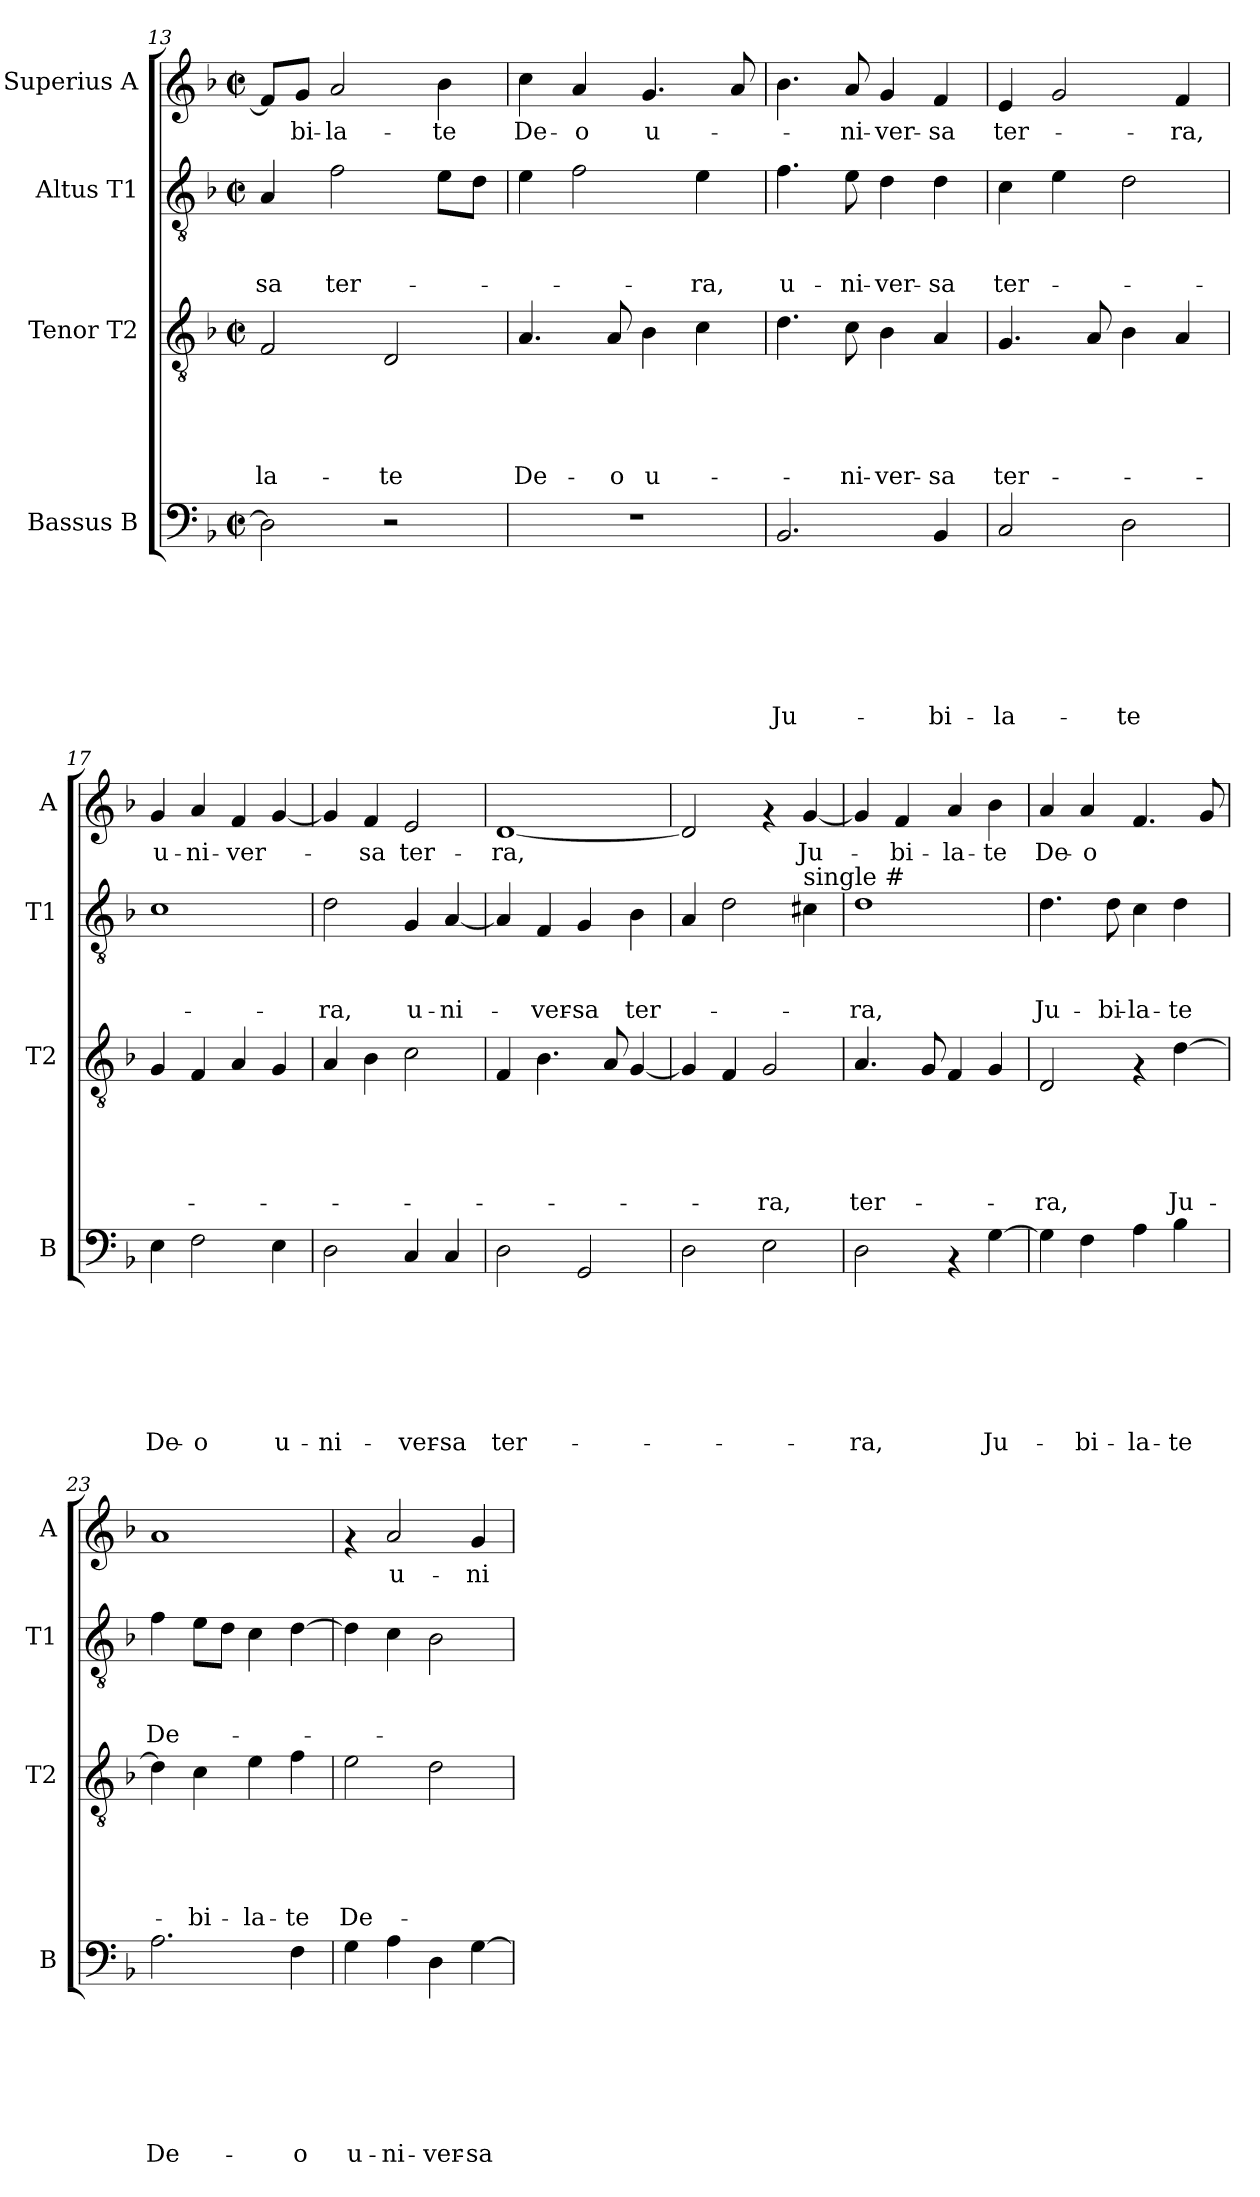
**kern	**text	**text	**text	**text	**text	**text	**text	**kern	**text	**text	**text	**text	**text	**kern	**text	**text	**text	**kern	**text
*part4	*part4	*part4	*part4	*part4	*part4	*part4	*part4	*part3	*part3	*part3	*part3	*part3	*part3	*part2	*part2	*part2	*part2	*part1	*part1
*staff4	*staff4	*staff4	*staff4	*staff4	*staff4	*staff4	*staff4	*staff3	*staff3	*staff3	*staff3	*staff3	*staff3	*staff2	*staff2	*staff2	*staff2	*staff1	*staff1
*I"Bassus B	*	*	*	*	*	*	*	*I"Tenor T2	*	*	*	*	*	*I"Altus T1	*	*	*	*I"Superius A	*
*I'B	*	*	*	*	*	*	*	*I'T2	*	*	*	*	*	*I'T1	*	*	*	*I'A	*
!!LO:PB:g=z
*clefF4	*	*	*	*	*	*	*	*clefGv2	*	*	*	*	*	*clefGv2	*	*	*	*clefG2	*
*k[b-]	*	*	*	*	*	*	*	*k[b-]	*	*	*	*	*	*k[b-]	*	*	*	*k[b-]	*
*F:	*	*	*	*	*	*	*	*F:	*	*	*	*	*	*F:	*	*	*	*F:	*
*M2/2	*	*	*	*	*	*	*	*M2/2	*	*	*	*	*	*M2/2	*	*	*	*M2/2	*
*met(c|)	*	*	*	*	*	*	*	*met(c|)	*	*	*	*	*	*met(c|)	*	*	*	*met(c|)	*
=13	=13	=13	=13	=13	=13	=13	=13	=13	=13	=13	=13	=13	=13	=13	=13	=13	=13	=13	=13
!	!	!	!	!	!	!	!	!	!	!	!	!	!LO:LY:b	!	!	!	!LO:LY:b	!	!
2D\]	.	.	.	.	.	.	.	2F/	.	.	.	.	-la-	4A/	.	.	-sa	8f/L]	.
!	!	!	!	!	!	!	!	!	!	!	!	!	!	!	!	!	!	!	!LO:LY:b
.	.	.	.	.	.	.	.	.	.	.	.	.	.	.	.	.	.	8g/J	-bi-
!	!	!	!	!	!	!	!	!	!	!	!	!	!	!	!	!	!LO:LY:b	!	!LO:LY:b
.	.	.	.	.	.	.	.	.	.	.	.	.	.	2f\	.	.	ter-	2a/	-la-
!	!	!	!	!	!	!	!	!	!	!	!	!	!LO:LY:b	!	!	!	!	!	!
2r	.	.	.	.	.	.	.	2D/	.	.	.	.	-te	.	.	.	.	.	.
!	!	!	!	!	!	!	!	!	!	!	!	!	!	!	!	!	!	!	!LO:LY:b
.	.	.	.	.	.	.	.	.	.	.	.	.	.	8e\L	.	.	.	4b-\	-te
.	.	.	.	.	.	.	.	.	.	.	.	.	.	8d\J	.	.	.	.	.
=14	=14	=14	=14	=14	=14	=14	=14	=14	=14	=14	=14	=14	=14	=14	=14	=14	=14	=14	=14
!	!	!	!	!	!	!	!	!	!	!	!	!	!LO:LY:b	!	!	!	!	!	!LO:LY:b
1r	.	.	.	.	.	.	.	4.A/	.	.	.	.	De-	4e\	.	.	.	4cc\	De-
!	!	!	!	!	!	!	!	!	!	!	!	!	!	!	!	!	!	!	!LO:LY:b
.	.	.	.	.	.	.	.	.	.	.	.	.	.	2f\	.	.	.	4a/	-o
!	!	!	!	!	!	!	!	!	!	!	!	!	!LO:LY:b	!	!	!	!	!	!
.	.	.	.	.	.	.	.	8A/	.	.	.	.	-o	.	.	.	.	.	.
!	!	!	!	!	!	!	!	!	!	!	!	!	!LO:LY:b	!	!	!	!	!	!LO:LY:b
.	.	.	.	.	.	.	.	4B-\	.	.	.	.	u-	.	.	.	.	4.g/	u-
!	!	!	!	!	!	!	!	!	!	!	!	!	!	!	!	!	!LO:LY:b	!	!
.	.	.	.	.	.	.	.	4c\	.	.	.	.	.	4e\	.	.	-ra,	.	.
.	.	.	.	.	.	.	.	.	.	.	.	.	.	.	.	.	.	8a/	.
=15	=15	=15	=15	=15	=15	=15	=15	=15	=15	=15	=15	=15	=15	=15	=15	=15	=15	=15	=15
!	!	!	!	!	!	!	!LO:LY:b	!	!	!	!	!	!	!	!	!	!LO:LY:b	!	!
2.BB-/	.	.	.	.	.	.	Ju-	4.d\	.	.	.	.	.	4.f\	.	.	u-	4.b-\	.
!	!	!	!	!	!	!	!	!	!	!	!	!	!LO:LY:b	!	!	!	!LO:LY:b	!	!LO:LY:b
.	.	.	.	.	.	.	.	8c\	.	.	.	.	-ni-	8e\	.	.	-ni-	8a/	-ni-
!	!	!	!	!	!	!	!	!	!	!	!	!	!LO:LY:b	!	!	!	!LO:LY:b	!	!LO:LY:b
.	.	.	.	.	.	.	.	4B-\	.	.	.	.	-ver-	4d\	.	.	-ver-	4g/	-ver-
!	!	!	!	!	!	!	!LO:LY:b	!	!	!	!	!	!LO:LY:b	!	!	!	!LO:LY:b	!	!LO:LY:b
4BB-/	.	.	.	.	.	.	-bi-	4A/	.	.	.	.	-sa	4d\	.	.	-sa	4f/	-sa
=16	=16	=16	=16	=16	=16	=16	=16	=16	=16	=16	=16	=16	=16	=16	=16	=16	=16	=16	=16
!	!	!	!	!	!	!	!LO:LY:b	!	!	!	!	!	!LO:LY:b	!	!	!	!LO:LY:b	!	!LO:LY:b
2C/	.	.	.	.	.	.	-la-	4.G/	.	.	.	.	ter-	4c\	.	.	ter-	4e/	ter-
.	.	.	.	.	.	.	.	.	.	.	.	.	.	4e\	.	.	.	2g/	.
.	.	.	.	.	.	.	.	8A/	.	.	.	.	.	.	.	.	.	.	.
!	!	!	!	!	!	!	!LO:LY:b	!	!	!	!	!	!	!	!	!	!	!	!
2D\	.	.	.	.	.	.	-te	4B-\	.	.	.	.	.	2d\	.	.	.	.	.
!	!	!	!	!	!	!	!	!	!	!	!	!	!	!	!	!	!	!	!LO:LY:b
.	.	.	.	.	.	.	.	4A/	.	.	.	.	.	.	.	.	.	4f/	-ra,
=17	=17	=17	=17	=17	=17	=17	=17	=17	=17	=17	=17	=17	=17	=17	=17	=17	=17	=17	=17
!	!	!	!	!	!	!	!LO:LY:b	!	!	!	!	!	!	!	!	!	!	!	!LO:LY:b
4E\	.	.	.	.	.	.	De-	4G/	.	.	.	.	.	1c	.	.	.	4g/	u-
!	!	!	!	!	!	!	!LO:LY:b	!	!	!	!	!	!	!	!	!	!	!	!LO:LY:b
2F\	.	.	.	.	.	.	-o	4F/	.	.	.	.	.	.	.	.	.	4a/	-ni-
!	!	!	!	!	!	!	!	!	!	!	!	!	!	!	!	!	!	!	!LO:LY:b
.	.	.	.	.	.	.	.	4A/	.	.	.	.	.	.	.	.	.	4f/	-ver-
!	!	!	!	!	!	!	!LO:LY:b	!	!	!	!	!	!	!	!	!	!	!	!
4E\	.	.	.	.	.	.	u-	4G/	.	.	.	.	.	.	.	.	.	[<4g/	.
=18	=18	=18	=18	=18	=18	=18	=18	=18	=18	=18	=18	=18	=18	=18	=18	=18	=18	=18	=18
!	!	!	!	!	!	!	!LO:LY:b	!	!	!	!	!	!	!	!	!	!LO:LY:b	!	!
2D\	.	.	.	.	.	.	-ni-	4A/	.	.	.	.	.	2d\	.	.	-ra,	4g/]	.
!	!	!	!	!	!	!	!	!	!	!	!	!	!	!	!	!	!	!	!LO:LY:b
.	.	.	.	.	.	.	.	4B-\	.	.	.	.	.	.	.	.	.	4f/	-sa
!	!	!	!	!	!	!	!LO:LY:b	!	!	!	!	!	!	!	!	!	!LO:LY:b	!	!LO:LY:b
4C/	.	.	.	.	.	.	-ver-	2c\	.	.	.	.	.	4G/	.	.	u-	2e/	ter-
!	!	!	!	!	!	!	!LO:LY:b	!	!	!	!	!	!	!	!	!	!LO:LY:b	!	!
4C/	.	.	.	.	.	.	-sa	.	.	.	.	.	.	[<4A/	.	.	-ni-	.	.
=19	=19	=19	=19	=19	=19	=19	=19	=19	=19	=19	=19	=19	=19	=19	=19	=19	=19	=19	=19
!	!	!	!	!	!	!	!LO:LY:b	!	!	!	!	!	!	!	!	!	!	!	!LO:LY:b
2D\	.	.	.	.	.	.	ter-	4F/	.	.	.	.	.	4A/]	.	.	.	[>1d	-ra,
!	!	!	!	!	!	!	!	!	!	!	!	!	!	!	!	!	!LO:LY:b	!	!
.	.	.	.	.	.	.	.	4.B-\	.	.	.	.	.	4F/	.	.	-ver-	.	.
!	!	!	!	!	!	!	!	!	!	!	!	!	!	!	!	!	!LO:LY:b	!	!
2GG/	.	.	.	.	.	.	.	.	.	.	.	.	.	4G/	.	.	-sa	.	.
.	.	.	.	.	.	.	.	8A/	.	.	.	.	.	.	.	.	.	.	.
!	!	!	!	!	!	!	!	!	!	!	!	!	!	!	!	!	!LO:LY:b	!	!
.	.	.	.	.	.	.	.	[>4G/	.	.	.	.	.	4B-\	.	.	ter-	.	.
!!LO:PB:g=z
=20	=20	=20	=20	=20	=20	=20	=20	=20	=20	=20	=20	=20	=20	=20	=20	=20	=20	=20	=20
2D\	.	.	.	.	.	.	.	4G/]	.	.	.	.	.	4A/	.	.	.	2d/]	.
.	.	.	.	.	.	.	.	4F/	.	.	.	.	.	2d\	.	.	.	.	.
!	!	!	!	!	!	!	!	!	!	!	!	!	!LO:LY:b	!	!	!	!	!	!
2E\	.	.	.	.	.	.	.	2G/	.	.	.	.	-ra,	.	.	.	.	4rf	.
!	!	!	!	!	!	!	!	!	!	!	!	!	!	!LO:TX:a:t=single #	!	!	!	!	!
!	!	!	!	!	!	!	!	!	!	!	!	!	!	!	!	!	!	!	!LO:LY:b
.	.	.	.	.	.	.	.	.	.	.	.	.	.	4c#\	.	.	.	[<4g/	Ju-
=21	=21	=21	=21	=21	=21	=21	=21	=21	=21	=21	=21	=21	=21	=21	=21	=21	=21	=21	=21
!	!	!	!	!	!	!	!LO:LY:b	!	!	!	!	!	!LO:LY:b	!	!	!	!LO:LY:b	!	!
2D\	.	.	.	.	.	.	-ra,	4.A/	.	.	.	.	ter-	1d	.	.	-ra,	4g/]	.
!	!	!	!	!	!	!	!	!	!	!	!	!	!	!	!	!	!	!	!LO:LY:b
.	.	.	.	.	.	.	.	.	.	.	.	.	.	.	.	.	.	4f/	-bi-
.	.	.	.	.	.	.	.	8G/	.	.	.	.	.	.	.	.	.	.	.
!	!	!	!	!	!	!	!	!	!	!	!	!	!	!	!	!	!	!	!LO:LY:b
4rAA	.	.	.	.	.	.	.	4F/	.	.	.	.	.	.	.	.	.	4a/	-la-
!	!	!	!	!	!	!	!LO:LY:b	!	!	!	!	!	!	!	!	!	!	!	!LO:LY:b
[>4G\	.	.	.	.	.	.	Ju-	4G/	.	.	.	.	.	.	.	.	.	4b-\	-te
=22	=22	=22	=22	=22	=22	=22	=22	=22	=22	=22	=22	=22	=22	=22	=22	=22	=22	=22	=22
!	!	!	!	!	!	!	!	!	!	!	!	!	!LO:LY:b	!	!	!	!LO:LY:b	!	!LO:LY:b
4G\]	.	.	.	.	.	.	.	2D/	.	.	.	.	-ra,	4.d\	.	.	Ju-	4a/	De-
!	!	!	!	!	!	!	!LO:LY:b	!	!	!	!	!	!	!	!	!	!	!	!LO:LY:b
4F\	.	.	.	.	.	.	-bi-	.	.	.	.	.	.	.	.	.	.	4a/	-o
!	!	!	!	!	!	!	!	!	!	!	!	!	!	!	!	!	!LO:LY:b	!	!
.	.	.	.	.	.	.	.	.	.	.	.	.	.	8d\	.	.	-bi-	.	.
!	!	!	!	!	!	!	!LO:LY:b	!	!	!	!	!	!	!	!	!	!LO:LY:b	!	!
4A\	.	.	.	.	.	.	-la-	4rF	.	.	.	.	.	4c\	.	.	-la-	4.f/	.
!	!	!	!	!	!	!	!LO:LY:b	!	!	!	!	!	!LO:LY:b	!	!	!	!LO:LY:b	!	!
4B-\	.	.	.	.	.	.	-te	[>4d\	.	.	.	.	Ju-	4d\	.	.	-te	.	.
.	.	.	.	.	.	.	.	.	.	.	.	.	.	.	.	.	.	8g/	.
=23	=23	=23	=23	=23	=23	=23	=23	=23	=23	=23	=23	=23	=23	=23	=23	=23	=23	=23	=23
!	!	!	!	!	!	!	!LO:LY:b	!	!	!	!	!	!	!	!	!	!LO:LY:b	!	!
2.A\	.	.	.	.	.	.	De-	4d\]	.	.	.	.	.	4f\	.	.	De-	1a	.
!	!	!	!	!	!	!	!	!	!	!	!	!	!LO:LY:b	!	!	!	!	!	!
.	.	.	.	.	.	.	.	4c\	.	.	.	.	-bi-	8e\L	.	.	.	.	.
.	.	.	.	.	.	.	.	.	.	.	.	.	.	8d\J	.	.	.	.	.
!	!	!	!	!	!	!	!	!	!	!	!	!	!LO:LY:b	!	!	!	!	!	!
.	.	.	.	.	.	.	.	4e\	.	.	.	.	-la-	4c\	.	.	.	.	.
!	!	!	!	!	!	!	!LO:LY:b	!	!	!	!	!	!LO:LY:b	!	!	!	!	!	!
4F\	.	.	.	.	.	.	-o	4f\	.	.	.	.	-te	[>4d\	.	.	.	.	.
=24	=24	=24	=24	=24	=24	=24	=24	=24	=24	=24	=24	=24	=24	=24	=24	=24	=24	=24	=24
!	!	!	!	!	!	!	!LO:LY:b	!	!	!	!	!	!LO:LY:b	!	!	!	!	!	!
4G\	.	.	.	.	.	.	u-	2e\	.	.	.	.	De-	4d\]	.	.	.	4rf	.
!	!	!	!	!	!	!	!LO:LY:b	!	!	!	!	!	!	!	!	!	!	!	!LO:LY:b
4A\	.	.	.	.	.	.	-ni-	.	.	.	.	.	.	4c\	.	.	.	2a/	u-
!	!	!	!	!	!	!	!LO:LY:b	!	!	!	!	!	!	!	!	!	!	!	!
4D\	.	.	.	.	.	.	-ver-	2d\	.	.	.	.	.	2B-\	.	.	.	.	.
!	!	!	!	!	!	!	!LO:LY:b	!	!	!	!	!	!	!	!	!	!	!	!LO:LY:b
[>4G\	.	.	.	.	.	.	-sa	.	.	.	.	.	.	.	.	.	.	4g/	-ni-
=	=	=	=	=	=	=	=	=	=	=	=	=	=	=	=	=	=	=	=
*-	*-	*-	*-	*-	*-	*-	*-	*-	*-	*-	*-	*-	*-	*-	*-	*-	*-	*-	*-
